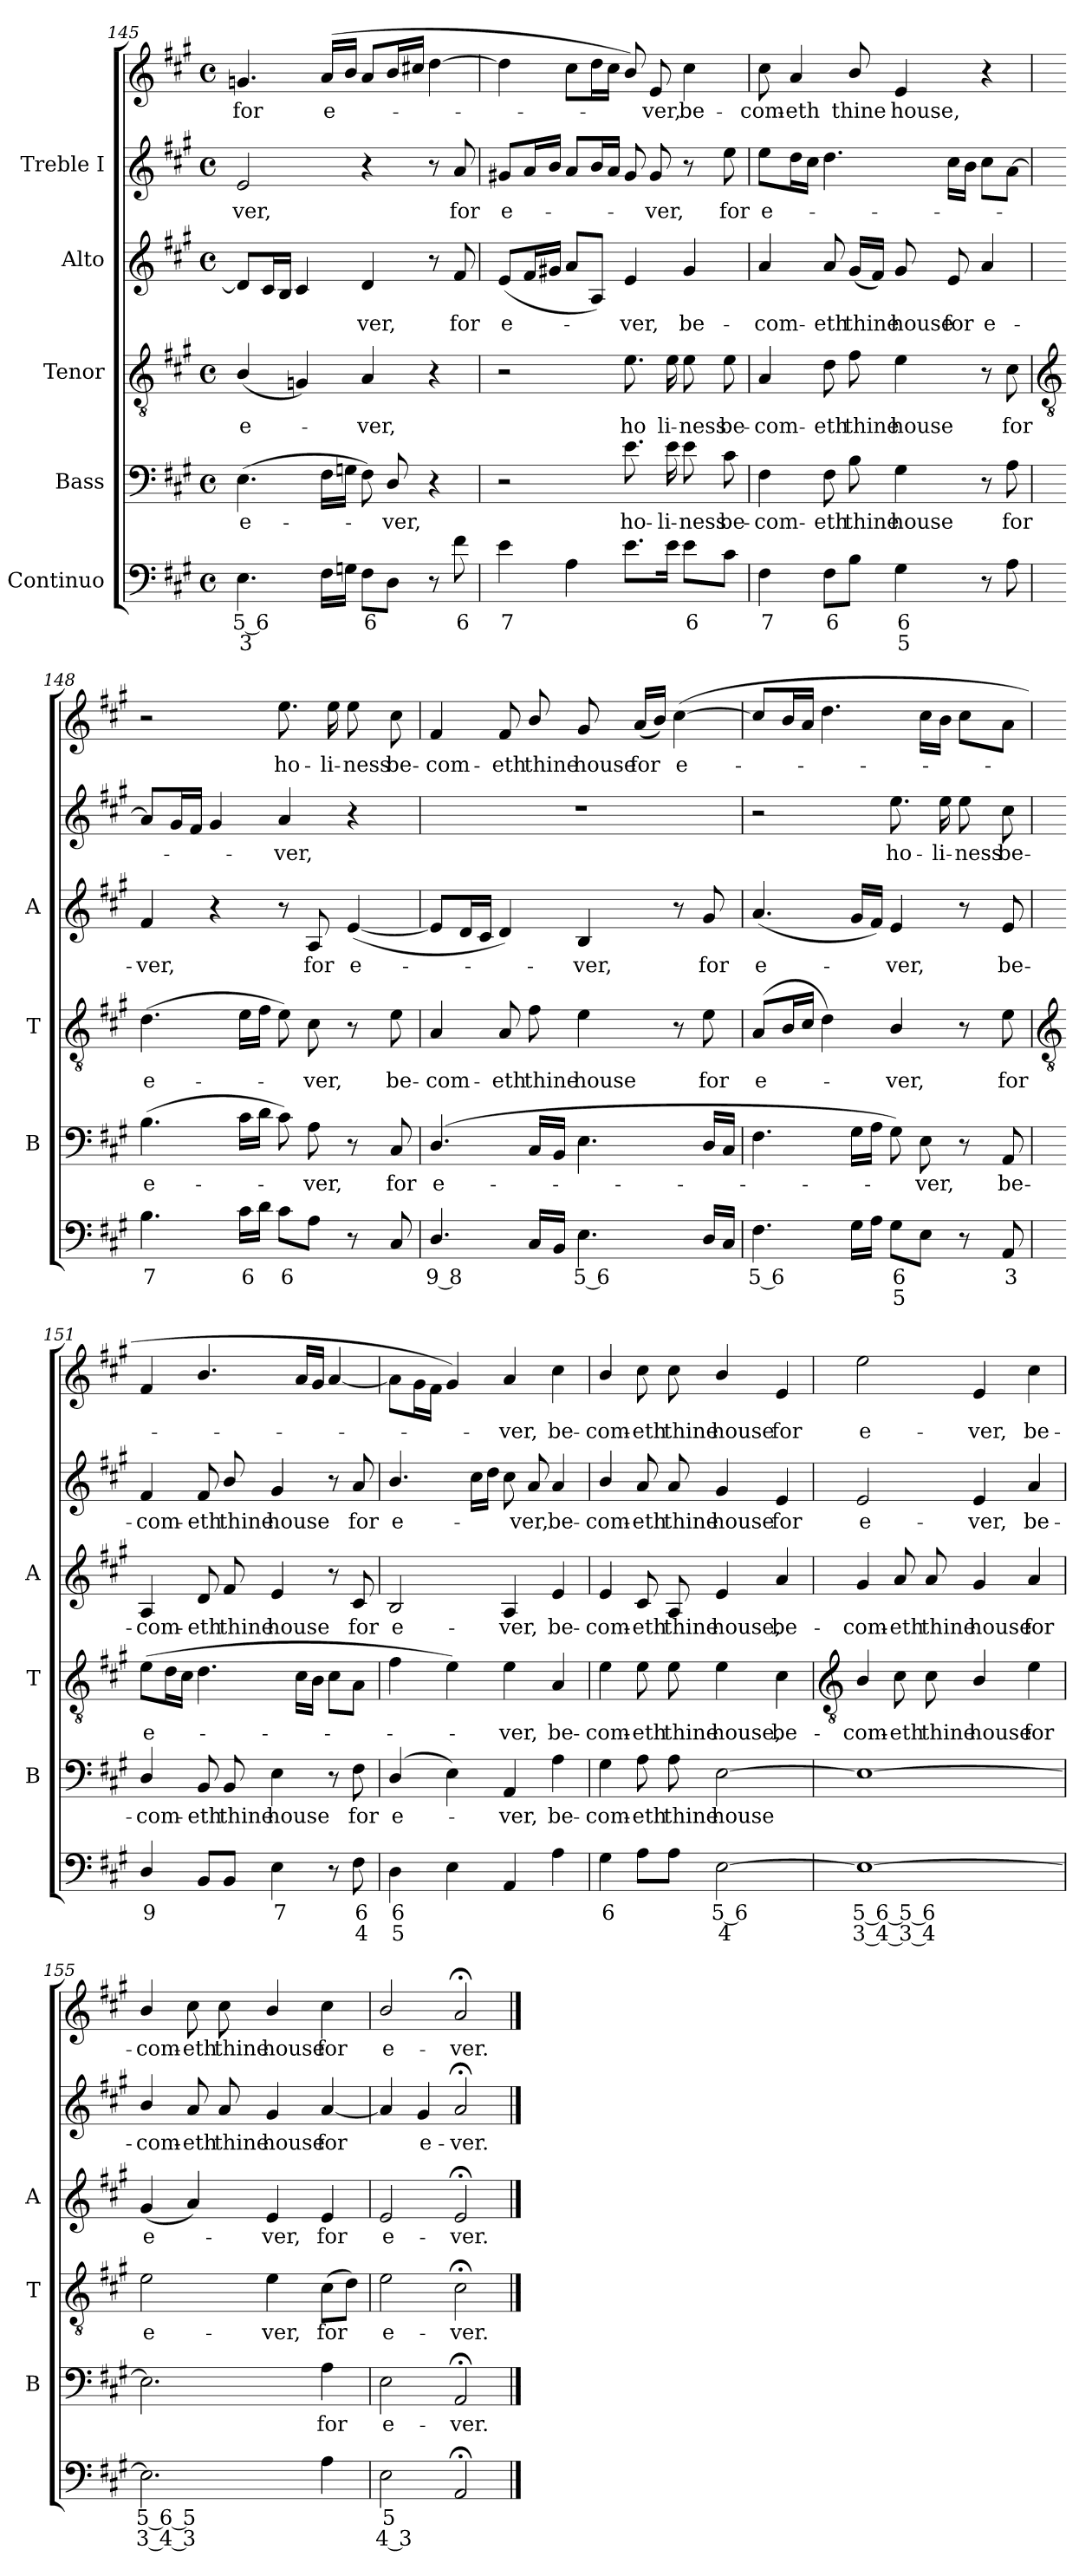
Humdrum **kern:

**kern	**text	**text	**kern	**text	**kern	**text	**kern	**text	**kern	**text	**kern	**text
*part5	*part5	*part5	*part4	*part4	*part3	*part3	*part2	*part2	*part1	*part1	*part1	*part1
*staff6	*staff6	*staff6	*staff5	*staff5	*staff4	*staff4	*staff3	*staff3	*staff2	*staff2	*staff1	*staff1
*I"Continuo	*	*	*I"Bass	*	*I"Tenor	*	*I"Alto	*	*I"Treble I	*	*	*
*	*	*	*I'B	*	*I'T	*	*I'A	*	*	*	*	*
!!LO:LB:g=z
*clefF4	*	*	*clefF4	*	*clefGv2	*	*clefG2	*	*clefG2	*	*clefG2	*
*k[f#c#g#]	*	*	*k[f#c#g#]	*	*k[f#c#g#]	*	*k[f#c#g#]	*	*k[f#c#g#]	*	*k[f#c#g#]	*
*A:	*	*	*A:	*	*A:	*	*A:	*	*A:	*	*A:	*
*M4/4	*	*	*M4/4	*	*M4/4	*	*M4/4	*	*M4/4	*	*M4/4	*
*met(c)	*	*	*met(c)	*	*met(c)	*	*met(c)	*	*met(c)	*	*met(c)	*
=145	=145	=145	=145	=145	=145	=145	=145	=145	=145	=145	=145	=145
!	!LO:LY:b	!LO:LY:b	!	!LO:LY:b	!	!LO:LY:b	!	!	!	!LO:LY:b	!	!LO:LY:b
4.E	5 6	3	(>4.E	e-	(<4B/	e-	8dL]	.	2e	ver,	4.gn	for
.	.	.	.	.	.	.	16c#L	.	.	.	.	.
.	.	.	.	.	.	.	16BJJ	.	.	.	.	.
.	.	.	.	.	4Gn)	.	4c#	.	.	.	.	.
!	!	!	!	!	!	!	!	!	!	!	!	!LO:LY:b
16F#LL	.	.	16F#LL	.	.	.	.	.	.	.	(>16aLL	e-
16GnJJ	.	.	16GnJJ	.	.	.	.	.	.	.	16bJJ	.
!	!LO:LY:b	!	!	!	!	!LO:LY:b	!	!LO:LY:b	!	!	!	!
8F#L	6	.	8F#)	.	4A	ver,	4d	ver,	4r	.	8a/L	.
!	!	!	!	!LO:LY:b	!	!	!	!	!	!	!	!
8DJ	.	.	8D/	ver,	.	.	.	.	.	.	16b/L	.
.	.	.	.	.	.	.	.	.	.	.	16cc#X/JJ	.
8r	.	.	4r	.	4r	.	8r	.	8r	.	[4dd	.
!	!LO:LY:b	!	!	!	!	!	!	!LO:LY:b	!	!LO:LY:b	!	!
8f#	6	.	.	.	.	.	8f#	for	8a	for	.	.
=146	=146	=146	=146	=146	=146	=146	=146	=146	=146	=146	=146	=146
!	!LO:LY:b	!	!	!	!	!	!	!LO:LY:b	!	!LO:LY:b	!	!
4e	7	.	2r	.	2r	.	(<8eL	e-	8g#XL	-e-	4dd]	.
.	.	.	.	.	.	.	16f#L	.	16aL	.	.	.
.	.	.	.	.	.	.	16g#XJJ	.	16bJJ	.	.	.
4A	.	.	.	.	.	.	8aL	.	8aL	.	8cc#L	.
.	.	.	.	.	.	.	8AJ)	.	16bL	.	16ddL	.
.	.	.	.	.	.	.	.	.	16aJJ	.	16cc#JJ	.
!	!	!	!	!LO:LY:b	!	!LO:LY:b	!	!LO:LY:b	!	!	!	!
8.eL	.	.	8.e	ho-	8.e	ho	4e	ver,	8g#	.	8b/)	.
!	!	!	!	!	!	!	!	!	!	!LO:LY:b	!	!LO:LY:b
.	.	.	.	.	.	.	.	.	8g#	ver,	8e	ver,
!	!	!	!	!LO:LY:b	!	!LO:LY:b	!	!	!	!	!	!
16eJ	.	.	16e	-li-	16e	li-	.	.	.	.	.	.
!	!LO:LY:b	!	!	!LO:LY:b	!	!LO:LY:b	!	!LO:LY:b	!	!	!	!LO:LY:b
8eL	6	.	8e	-ness	8e	-ness	4g#	be-	8r	.	4cc#	be-
!	!	!	!	!LO:LY:b	!	!LO:LY:b	!	!	!	!LO:LY:b	!	!
8c#J	.	.	8c#	be-	8e	be-	.	.	8ee	for	.	.
=147	=147	=147	=147	=147	=147	=147	=147	=147	=147	=147	=147	=147
!	!LO:LY:b	!	!	!LO:LY:b	!	!LO:LY:b	!	!LO:LY:b	!	!LO:LY:b	!	!LO:LY:b
4F#	7	.	4F#	-com-	4A	-com-	4a	-com-	8eeL	e-	8cc#	com-
!	!	!	!	!	!	!	!	!	!	!	!	!LO:LY:b
.	.	.	.	.	.	.	.	.	16ddL	.	4a	-eth
.	.	.	.	.	.	.	.	.	16cc#JJ	.	.	.
!	!LO:LY:b	!	!	!LO:LY:b	!	!LO:LY:b	!	!LO:LY:b	!	!	!	!
8F#L	6	.	8F#	-eth	8d	-eth	8a	-eth	4.dd	.	.	.
!	!	!	!	!LO:LY:b	!	!LO:LY:b	!	!LO:LY:b	!	!	!	!LO:LY:b
8BJ	.	.	8B	thine	8f#	thine	(<16g#LL	thine	.	.	8b/	thine
.	.	.	.	.	.	.	16f#JJ)	.	.	.	.	.
!	!LO:LY:b	!LO:LY:b	!	!LO:LY:b	!	!LO:LY:b	!	!LO:LY:b	!	!	!	!LO:LY:b
4G#	6	5	4G#	house	4e	house	8g#	house	.	.	4e	house,
!	!	!	!	!	!	!	!	!LO:LY:b	!	!	!	!
.	.	.	.	.	.	.	8e	for	16cc#LL	.	.	.
.	.	.	.	.	.	.	.	.	16bJJ	.	.	.
!	!	!	!	!	!	!	!	!LO:LY:b	!	!	!	!
8r	.	.	8r	.	8r	.	4a	e-	8cc#L	.	4r	.
!	!	!	!	!LO:LY:b	!	!LO:LY:b	!	!	!	!	!	!
8A	.	.	8A	for	8c#	for	.	.	[8aJ	.	.	.
!!LO:LB:g=z
=148	=148	=148	=148	=148	=148	=148	=148	=148	=148	=148	=148	=148
*	*	*	*	*	*clefGv2	*	*	*	*	*	*	*
!	!LO:LY:b	!	!	!LO:LY:b	!	!LO:LY:b	!	!LO:LY:b	!	!	!	!
4.B	7	.	(>4.B	e-	(>4.d	e-	4f#	-ver,	8aL]	.	2r	.
.	.	.	.	.	.	.	.	.	16g#L	.	.	.
.	.	.	.	.	.	.	.	.	16f#JJ	.	.	.
.	.	.	.	.	.	.	4r	.	4g#	.	.	.
!	!LO:LY:b	!	!	!	!	!	!	!	!	!	!	!
16c#LL	6	.	16c#LL	.	16eLL	.	.	.	.	.	.	.
16dJJ	.	.	16dJJ	.	16f#JJ	.	.	.	.	.	.	.
!	!LO:LY:b	!	!	!	!	!	!	!	!	!LO:LY:b	!	!LO:LY:b
8c#L	6	.	8c#)	.	8e)	.	8r	.	4a	-ver,	8.ee	ho-
!	!	!	!	!LO:LY:b	!	!LO:LY:b	!	!LO:LY:b	!	!	!	!
8AJ	.	.	8A	ver,	8c#	ver,	8A	for	.	.	.	.
!	!	!	!	!	!	!	!	!	!	!	!	!LO:LY:b
.	.	.	.	.	.	.	.	.	.	.	16ee	-li-
!	!	!	!	!	!	!	!	!LO:LY:b	!	!	!	!LO:LY:b
8r	.	.	8r	.	8r	.	(<[4e	e-	4r	.	8ee	-ness
!	!	!	!	!LO:LY:b	!	!LO:LY:b	!	!	!	!	!	!LO:LY:b
8C#	.	.	8C#	for	8e	be-	.	.	.	.	8cc#	be-
=149	=149	=149	=149	=149	=149	=149	=149	=149	=149	=149	=149	=149
!	!LO:LY:b	!	!	!LO:LY:b	!	!LO:LY:b	!	!	!	!	!	!LO:LY:b
4.D/	9 8	.	(>4.D/	e-	4A	-com-	8eL]	.	1r	.	4f#	com-
.	.	.	.	.	.	.	16dL	.	.	.	.	.
.	.	.	.	.	.	.	16c#JJ	.	.	.	.	.
!	!	!	!	!	!	!LO:LY:b	!	!	!	!	!	!LO:LY:b
.	.	.	.	.	8A	-eth	4d)	.	.	.	8f#	-eth
!	!	!	!	!	!	!LO:LY:b	!	!	!	!	!	!LO:LY:b
16C#LL	.	.	16C#LL	.	8f#	thine	.	.	.	.	8b/	thine
16BBJJ	.	.	16BBJJ	.	.	.	.	.	.	.	.	.
!	!LO:LY:b	!	!	!	!	!LO:LY:b	!	!LO:LY:b	!	!	!	!LO:LY:b
4.E	5 6	.	4.E	.	4e	house	4B/	ver,	.	.	8g#	house
!	!	!	!	!	!	!	!	!	!	!	!	!LO:LY:b
.	.	.	.	.	.	.	.	.	.	.	(<16aLL	for
.	.	.	.	.	.	.	.	.	.	.	16bJJ)	.
!	!	!	!	!	!	!	!	!	!	!	!	!LO:LY:b
.	.	.	.	.	8r	.	8r	.	.	.	(>[4cc#	e-
!	!	!	!	!	!	!LO:LY:b	!	!LO:LY:b	!	!	!	!
16DLL	.	.	16DLL	.	8e	for	8g#	for	.	.	.	.
16C#JJ	.	.	16C#JJ	.	.	.	.	.	.	.	.	.
=150	=150	=150	=150	=150	=150	=150	=150	=150	=150	=150	=150	=150
!	!LO:LY:b	!	!	!	!	!LO:LY:b	!	!LO:LY:b	!	!	!	!
4.F#	5 6	.	4.F#	.	(<8A/L	e-	(<4.a	e-	2r	.	8cc#/L]	.
.	.	.	.	.	16B/L	.	.	.	.	.	16b/L	.
.	.	.	.	.	16c#/JJ	.	.	.	.	.	16a/JJ	.
.	.	.	.	.	4d)	.	.	.	.	.	4.dd	.
16G#LL	.	.	16G#LL	.	.	.	16g#LL	.	.	.	.	.
16AJJ	.	.	16AJJ	.	.	.	16f#JJ)	.	.	.	.	.
!	!LO:LY:b	!LO:LY:b	!	!	!	!LO:LY:b	!	!LO:LY:b	!	!LO:LY:b	!	!
8G#L	6	5	8G#)	.	4B/	ver,	4e	ver,	8.ee	ho-	.	.
!	!	!	!	!LO:LY:b	!	!	!	!	!	!	!	!
8EJ	.	.	8E	ver,	.	.	.	.	.	.	16cc#LL	.
!	!	!	!	!	!	!	!	!	!	!LO:LY:b	!	!
.	.	.	.	.	.	.	.	.	16ee	-li-	16bJJ	.
!	!	!	!	!	!	!	!	!	!	!LO:LY:b	!	!
8r	.	.	8r	.	8r	.	8r	.	8ee	-ness	8cc#L	.
!	!LO:LY:b	!	!	!LO:LY:b	!	!LO:LY:b	!	!LO:LY:b	!	!LO:LY:b	!	!
8AA	3	.	8AA	be-	8e	for	8e	be-	8cc#	be-	8aJ	.
!!LO:LB:g=z
=151	=151	=151	=151	=151	=151	=151	=151	=151	=151	=151	=151	=151
*	*	*	*	*	*clefGv2	*	*	*	*	*	*	*
!	!LO:LY:b	!	!	!LO:LY:b	!	!LO:LY:b	!	!LO:LY:b	!	!LO:LY:b	!	!
4D/	9	.	4D/	-com-	(>8eL	e-	4A	-com-	4f#	-com-	4f#	.
.	.	.	.	.	16dL	.	.	.	.	.	.	.
.	.	.	.	.	16c#JJ	.	.	.	.	.	.	.
!	!	!	!	!LO:LY:b	!	!	!	!LO:LY:b	!	!LO:LY:b	!	!
8BBL	.	.	8BB	-eth	4.d	.	8d	-eth	8f#	-eth	4.b/	.
!	!	!	!	!LO:LY:b	!	!	!	!LO:LY:b	!	!LO:LY:b	!	!
8BBJ	.	.	8BB	thine	.	.	8f#	thine	8b/	thine	.	.
!	!LO:LY:b	!	!	!LO:LY:b	!	!	!	!LO:LY:b	!	!LO:LY:b	!	!
4E	7	.	4E	house	.	.	4e	house	4g#	house	.	.
.	.	.	.	.	16c#LL	.	.	.	.	.	16aLL	.
.	.	.	.	.	16BJJ	.	.	.	.	.	16g#JJ	.
8r	.	.	8r	.	8c#L	.	8r	.	8r	.	[4a	.
!	!LO:LY:b	!LO:LY:b	!	!LO:LY:b	!	!	!	!LO:LY:b	!	!LO:LY:b	!	!
8F#	6	4	8F#	for	8AJ	.	8c#	for	8a	for	.	.
=152	=152	=152	=152	=152	=152	=152	=152	=152	=152	=152	=152	=152
!	!LO:LY:b	!LO:LY:b	!	!LO:LY:b	!	!	!	!LO:LY:b	!	!LO:LY:b	!	!
4D	6	5	(<4D/	e-	4f#	.	2B/	e-	4.b/	-e-	8a\L]	.
.	.	.	.	.	.	.	.	.	.	.	16g#\L	.
.	.	.	.	.	.	.	.	.	.	.	16f#\JJ	.
4E	.	.	4E)	.	4e)	.	.	.	.	.	4g#)	.
.	.	.	.	.	.	.	.	.	16cc#LL	.	.	.
.	.	.	.	.	.	.	.	.	16ddJJ	.	.	.
!	!	!	!	!LO:LY:b	!	!LO:LY:b	!	!LO:LY:b	!	!	!	!LO:LY:b
4AA	.	.	4AA	ver,	4e	ver,	4A	-ver,	8cc#	.	4a	ver,
!	!	!	!	!	!	!	!	!	!	!LO:LY:b	!	!
.	.	.	.	.	.	.	.	.	8a	ver,	.	.
!	!	!	!	!LO:LY:b	!	!LO:LY:b	!	!LO:LY:b	!	!LO:LY:b	!	!LO:LY:b
4A	.	.	4A	be-	4A	be-	4e	be-	4a	be-	4cc#	be-
=153	=153	=153	=153	=153	=153	=153	=153	=153	=153	=153	=153	=153
!	!LO:LY:b	!	!	!LO:LY:b	!	!LO:LY:b	!	!LO:LY:b	!	!LO:LY:b	!	!LO:LY:b
4G#	6	.	4G#	-com-	4e	-com-	4e	-com-	4b/	com-	4b/	-com-
!	!	!	!	!LO:LY:b	!	!LO:LY:b	!	!LO:LY:b	!	!LO:LY:b	!	!LO:LY:b
8AL	.	.	8A	-eth	8e	-eth	8c#	-eth	8a	-eth	8cc#	-eth
!	!	!	!	!LO:LY:b	!	!LO:LY:b	!	!LO:LY:b	!	!LO:LY:b	!	!LO:LY:b
8AJ	.	.	8A	thine	8e	thine	8A	thine	8a	thine	8cc#	thine
!	!LO:LY:b	!LO:LY:b	!	!LO:LY:b	!	!LO:LY:b	!	!LO:LY:b	!	!LO:LY:b	!	!LO:LY:b
[2E	5 6	4	[2E	house	4e	house,	4e	house,	4g#	house	4b/	house
!	!	!	!	!	!	!LO:LY:b	!	!LO:LY:b	!	!LO:LY:b	!	!LO:LY:b
.	.	.	.	.	4c#	be-	4a	be-	4e	for	4e	for
!!LO:LB:g=z
=154	=154	=154	=154	=154	=154	=154	=154	=154	=154	=154	=154	=154
*	*	*	*	*	*clefGv2	*	*	*	*	*	*	*
!	!LO:LY:b	!LO:LY:b	!	!	!	!LO:LY:b	!	!LO:LY:b	!	!LO:LY:b	!	!LO:LY:b
1E_	5 6 5 6	3 4 3 4	1E_	.	4B/	-com-	4g#	-com-	2e	-e-	2ee	e-
!	!	!	!	!	!	!LO:LY:b	!	!LO:LY:b	!	!	!	!
.	.	.	.	.	8c#	-eth	8a	-eth	.	.	.	.
!	!	!	!	!	!	!LO:LY:b	!	!LO:LY:b	!	!	!	!
.	.	.	.	.	8c#	thine	8a	thine	.	.	.	.
!	!	!	!	!	!	!LO:LY:b	!	!LO:LY:b	!	!LO:LY:b	!	!LO:LY:b
.	.	.	.	.	4B/	house	4g#	house	4e	-ver,	4e	-ver,
!	!	!	!	!	!	!LO:LY:b	!	!LO:LY:b	!	!LO:LY:b	!	!LO:LY:b
.	.	.	.	.	4e	for	4a	for	4a	be-	4cc#	be-
=155	=155	=155	=155	=155	=155	=155	=155	=155	=155	=155	=155	=155
!	!LO:LY:b	!LO:LY:b	!	!	!	!LO:LY:b	!	!LO:LY:b	!	!LO:LY:b	!	!LO:LY:b
2.E]	5 6 5	3 4 3	2.E]	.	2e	e-	(<4g#	e-	4b/	com-	4b/	-com-
!	!	!	!	!	!	!	!	!	!	!LO:LY:b	!	!LO:LY:b
.	.	.	.	.	.	.	4a)	.	8a	-eth	8cc#	-eth
!	!	!	!	!	!	!	!	!	!	!LO:LY:b	!	!LO:LY:b
.	.	.	.	.	.	.	.	.	8a	thine	8cc#	thine
!	!	!	!	!	!	!LO:LY:b	!	!LO:LY:b	!	!LO:LY:b	!	!LO:LY:b
.	.	.	.	.	4e	-ver,	4e	ver,	4g#	house	4b/	house
!	!	!	!	!LO:LY:b	!	!LO:LY:b	!	!LO:LY:b	!	!LO:LY:b	!	!LO:LY:b
4A	.	.	4A	for	(>8c#L	for	4e	for	[4a	for	4cc#	for
.	.	.	.	.	8dJ)	.	.	.	.	.	.	.
=156	=156	=156	=156	=156	=156	=156	=156	=156	=156	=156	=156	=156
!	!LO:LY:b	!LO:LY:b	!	!LO:LY:b	!	!LO:LY:b	!	!LO:LY:b	!	!	!	!LO:LY:b
2E	5	4 3	2E	e-	2e	e-	2e	e-	4a]	.	2b/	e-
!	!	!	!	!	!	!	!	!	!	!LO:LY:b	!	!
.	.	.	.	.	.	.	.	.	4g#	e-	.	.
!	!	!	!	!LO:LY:b	!	!LO:LY:b	!	!LO:LY:b	!	!LO:LY:b	!	!LO:LY:b
2AA;<	.	.	2AA;<	-ver.	2c#;<	-ver.	2e;<	-ver.	2a;<	-ver.	2a;<	-ver.
==	==	==	==	==	==	==	==	==	==	==	==	==
*-	*-	*-	*-	*-	*-	*-	*-	*-	*-	*-	*-	*-
